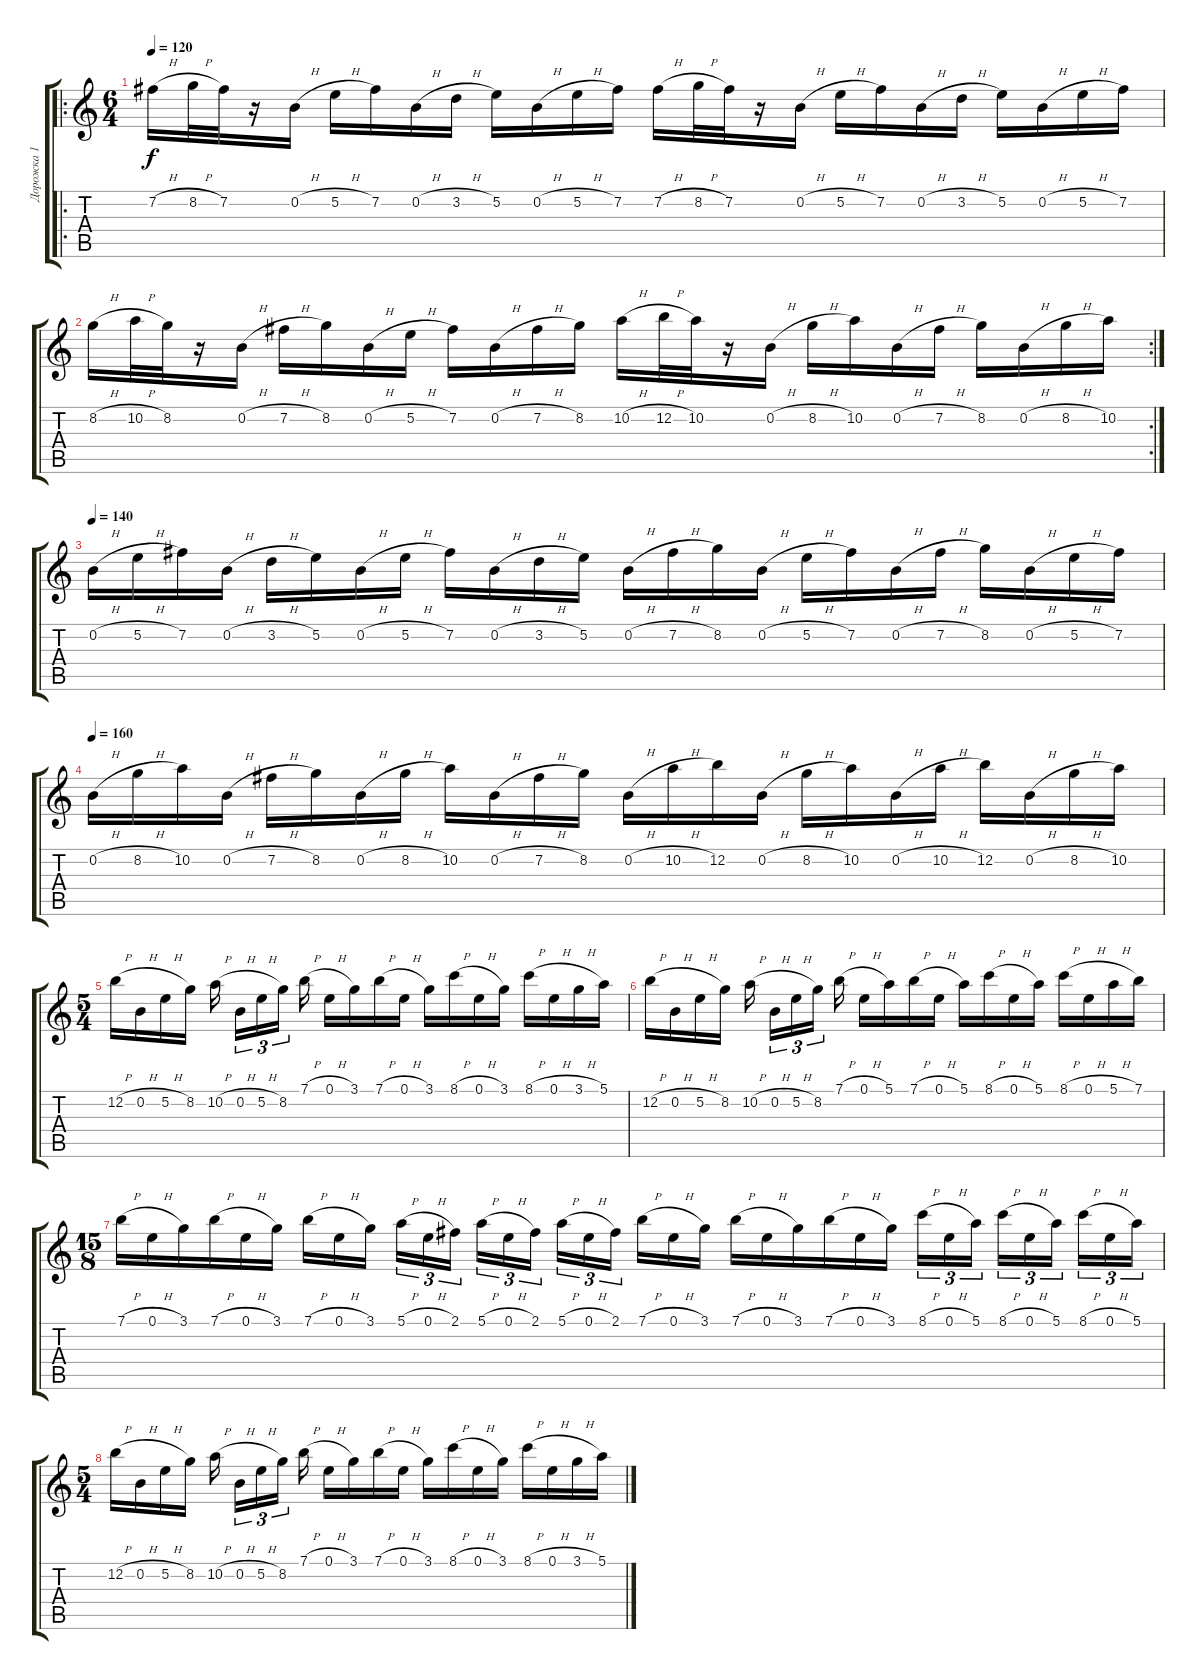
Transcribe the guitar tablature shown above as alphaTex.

\track ("Дорожка 1" "Дорожка 1") {instrument distortionguitar}
\staff {score tabs}
\tuning (E4 B3 G3 D3 A2 E2) {hide}
\ro
\ts (6 4)
\tempo 120
\clef g2
\ks c
7.2{h}.16{dy f} 8.2{h}.32 7.2.32 r.16 0.2{h}.16 5.2{h}.16 7.2.16 0.2{h}.16 3.2{h}.16 5.2.16 0.2{h}.16 5.2{h}.16 7.2.16 7.2{h}.16 8.2{h}.32 7.2.32 r.16 0.2{h}.16 5.2{h}.16 7.2.16 0.2{h}.16 3.2{h}.16 5.2.16 0.2{h}.16 5.2{h}.16 7.2.16 |
\rc 2
8.2{h}.16 10.2{h}.32 8.2.32 r.16 0.2{h}.16 7.2{h}.16 8.2.16 0.2{h}.16 5.2{h}.16 7.2.16 0.2{h}.16 7.2{h}.16 8.2.16 10.2{h}.16 12.2{h}.32 10.2.32 r.16 0.2{h}.16 8.2{h}.16 10.2.16 0.2{h}.16 7.2{h}.16 8.2.16 0.2{h}.16 8.2{h}.16 10.2.16 |
\tempo 140
0.2{h}.16 5.2{h}.16 7.2.16 0.2{h}.16 3.2{h}.16 5.2.16 0.2{h}.16 5.2{h}.16 7.2.16 0.2{h}.16 3.2{h}.16 5.2.16 0.2{h}.16 7.2{h}.16 8.2.16 0.2{h}.16 5.2{h}.16 7.2.16 0.2{h}.16 7.2{h}.16 8.2.16 0.2{h}.16 5.2{h}.16 7.2.16 |
\tempo 160
0.2{h}.16 8.2{h}.16 10.2.16 0.2{h}.16 7.2{h}.16 8.2.16 0.2{h}.16 8.2{h}.16 10.2.16 0.2{h}.16 7.2{h}.16 8.2.16 0.2{h}.16 10.2{h}.16 12.2.16 0.2{h}.16 8.2{h}.16 10.2.16 0.2{h}.16 10.2{h}.16 12.2.16 0.2{h}.16 8.2{h}.16 10.2.16 |
\ts (5 4)
12.2{h}.16 0.2{h}.16 5.2{h}.16 8.2.16 10.2{h}.16{beam splitsecondary} 0.2{h}.16{tu (3 2)} 5.2{h}.16{tu (3 2)} 8.2.16{tu (3 2) beam splitsecondary} 7.1{h}.16 0.1{h}.16 3.1.16 7.1{h}.16 0.1{h}.16 3.1.16 8.1{h}.16 0.1{h}.16 3.1.16 8.1{h}.16 0.1{h}.16 3.1{h}.16 5.1.16 |
12.2{h}.16 0.2{h}.16 5.2{h}.16 8.2.16 10.2{h}.16{beam splitsecondary} 0.2{h}.16{tu (3 2)} 5.2{h}.16{tu (3 2)} 8.2.16{tu (3 2) beam splitsecondary} 7.1{h}.16 0.1{h}.16 5.1.16 7.1{h}.16 0.1{h}.16 5.1.16 8.1{h}.16 0.1{h}.16 5.1.16 8.1{h}.16 0.1{h}.16 5.1{h}.16 7.1.16 |
\ts (15 8)
7.1{h}.16 0.1{h}.16 3.1.16 7.1{h}.16 0.1{h}.16 3.1.16 7.1{h}.16 0.1{h}.16 3.1.16{beam splitsecondary} 5.1{h}.16{tu (3 2)} 0.1{h}.16{tu (3 2)} 2.1.16{tu (3 2) beam splitsecondary} 5.1{h}.16{tu (3 2)} 0.1{h}.16{tu (3 2)} 2.1.16{tu (3 2) beam splitsecondary} 5.1{h}.16{tu (3 2)} 0.1{h}.16{tu (3 2)} 2.1.16{tu (3 2) beam splitsecondary} 7.1{h}.16 0.1{h}.16 3.1.16 7.1{h}.16 0.1{h}.16 3.1.16 7.1{h}.16 0.1{h}.16 3.1.16 8.1{h}.16{tu (3 2)} 0.1{h}.16{tu (3 2)} 5.1.16{tu (3 2) beam splitsecondary} 8.1{h}.16{tu (3 2)} 0.1{h}.16{tu (3 2)} 5.1.16{tu (3 2) beam splitsecondary} 8.1{h}.16{tu (3 2)} 0.1{h}.16{tu (3 2)} 5.1.16{tu (3 2)} |
\ts (5 4)
12.2{h}.16 0.2{h}.16 5.2{h}.16 8.2.16 10.2{h}.16{beam splitsecondary} 0.2{h}.16{tu (3 2)} 5.2{h}.16{tu (3 2)} 8.2.16{tu (3 2) beam splitsecondary} 7.1{h}.16 0.1{h}.16 3.1.16 7.1{h}.16 0.1{h}.16 3.1.16 8.1{h}.16 0.1{h}.16 3.1.16 8.1{h}.16 0.1{h}.16 3.1{h}.16 5.1.16
